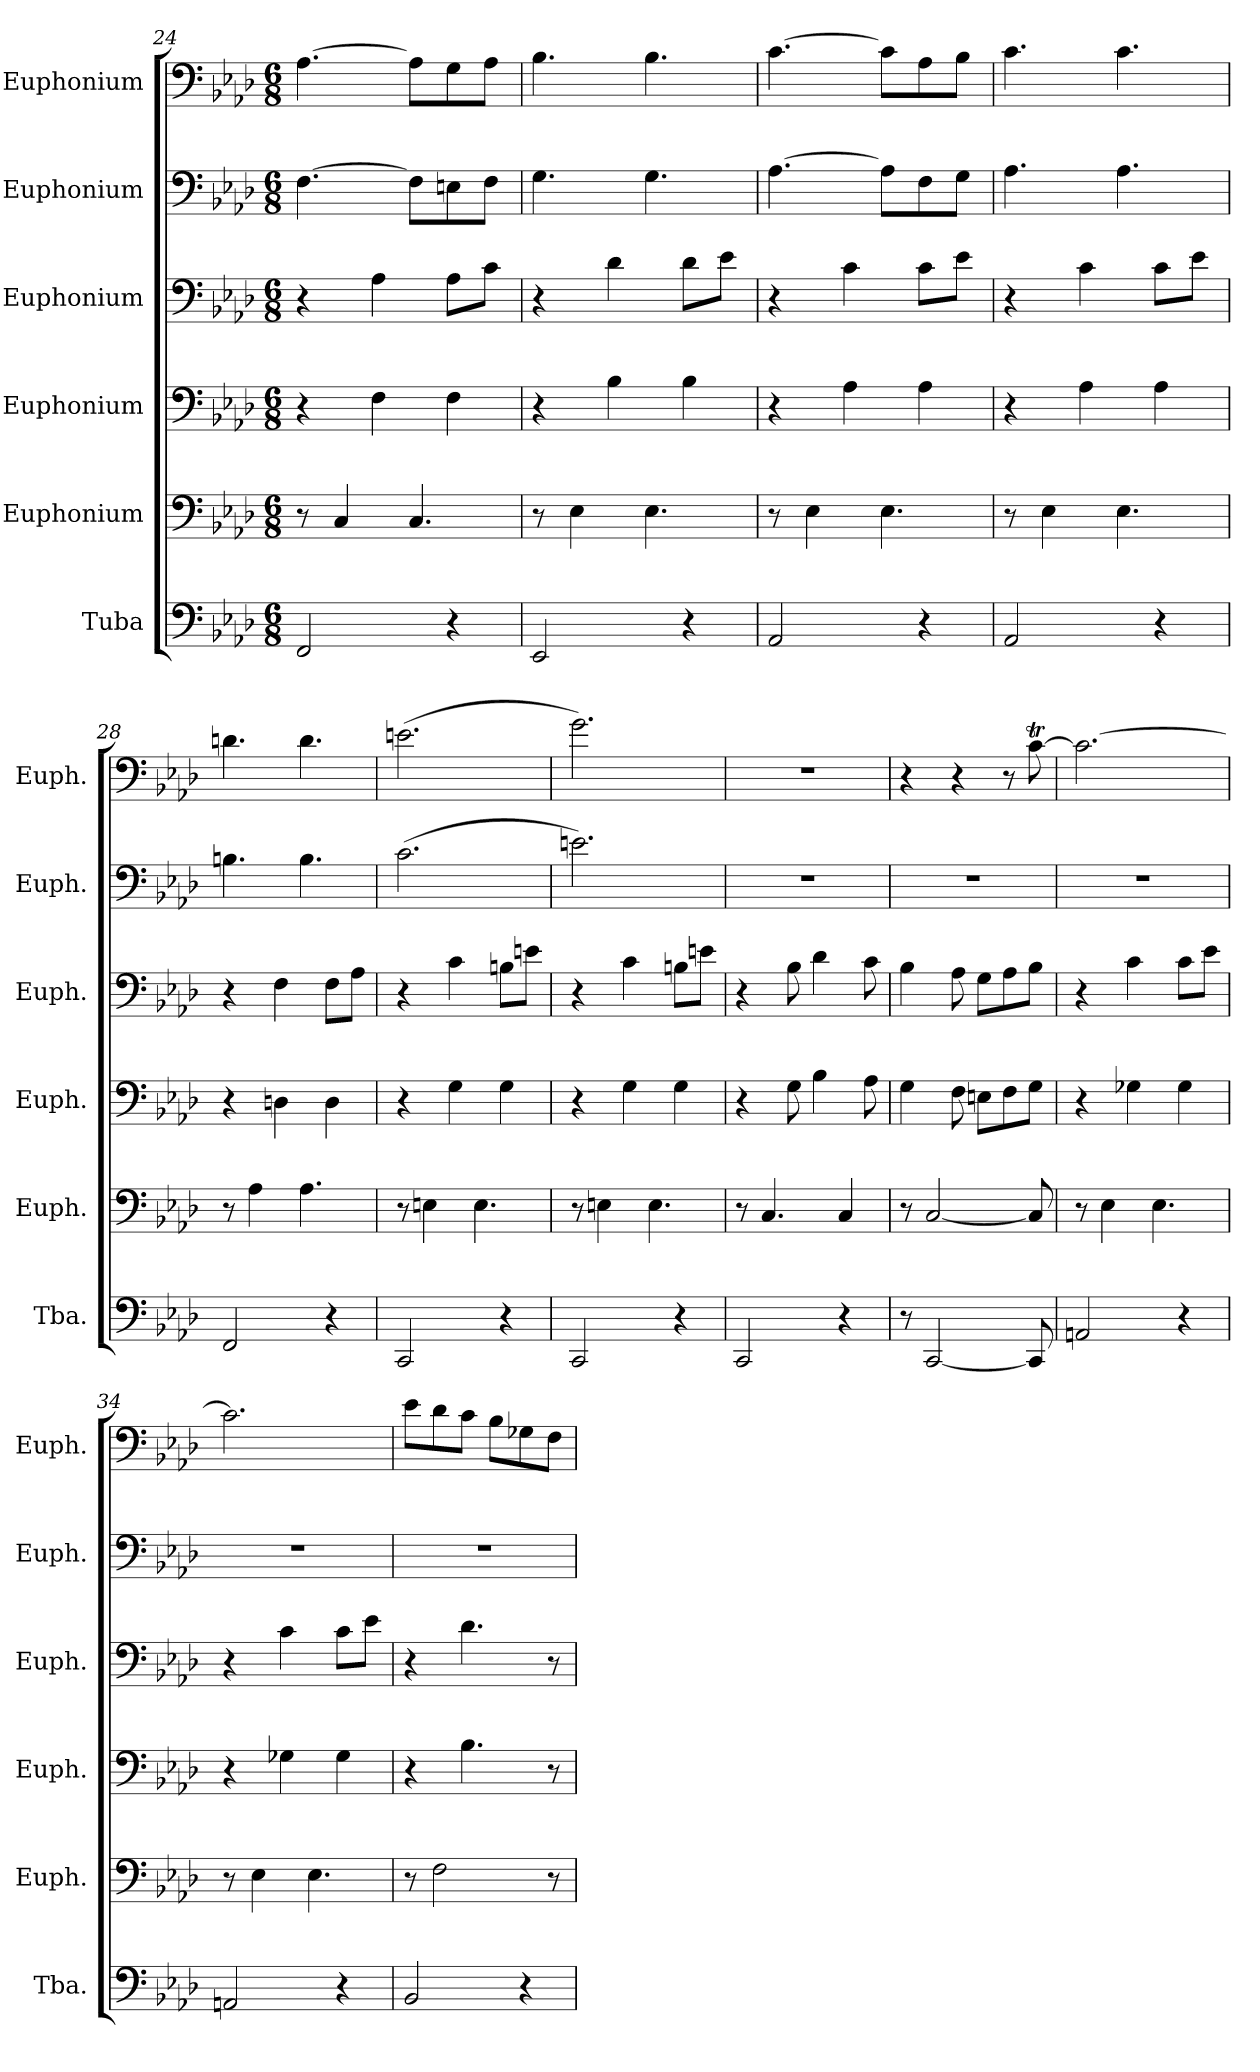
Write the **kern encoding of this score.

**kern	**kern	**kern	**kern	**kern	**kern
*part6	*part5	*part4	*part3	*part2	*part1
*staff6	*staff5	*staff4	*staff3	*staff2	*staff1
*I"Tuba	*I"Euphonium	*I"Euphonium	*I"Euphonium	*I"Euphonium	*I"Euphonium
*I'Tba.	*I'Euph.	*I'Euph.	*I'Euph.	*I'Euph.	*I'Euph.
*clefF4	*clefF4	*clefF4	*clefF4	*clefF4	*clefF4
*k[b-e-a-d-]	*k[b-e-a-d-]	*k[b-e-a-d-]	*k[b-e-a-d-]	*k[b-e-a-d-]	*k[b-e-a-d-]
*M6/8	*M6/8	*M6/8	*M6/8	*M6/8	*M6/8
=24	=24	=24	=24	=24	=24
2FF/	8r	4r	4r	[4.F\	[4.A-\
.	4C/	.	.	.	.
.	.	4F\	4A-\	.	.
.	4.C/	.	.	8F\L]	8A-\L]
4r	.	4F\	8A-\L	8En\	8G\
.	.	.	8c\J	8F\J	8A-\J
!!LO:PB:g=z
=25	=25	=25	=25	=25	=25
2EE-/	8r	4r	4r	4.G\	4.B-\
.	4E-\	.	.	.	.
.	.	4B-\	4d-\	.	.
.	4.E-\	.	.	4.G\	4.B-\
4r	.	4B-\	8d-\L	.	.
.	.	.	8e-\J	.	.
=26	=26	=26	=26	=26	=26
2AA-/	8r	4r	4r	[4.A-\	[4.c\
.	4E-\	.	.	.	.
.	.	4A-\	4c\	.	.
.	4.E-\	.	.	8A-\L]	8c\L]
4r	.	4A-\	8c\L	8F\	8A-\
.	.	.	8e-\J	8G\J	8B-\J
=27	=27	=27	=27	=27	=27
2AA-/	8r	4r	4r	4.A-\	4.c\
.	4E-\	.	.	.	.
.	.	4A-\	4c\	.	.
.	4.E-\	.	.	4.A-\	4.c\
4r	.	4A-\	8c\L	.	.
.	.	.	8e-\J	.	.
=28	=28	=28	=28	=28	=28
2FF/	8r	4r	4r	4.Bn\	4.dn\
.	4A-\	.	.	.	.
.	.	4Dn\	4F\	.	.
.	4.A-\	.	.	4.B\	4.d\
4r	.	4D\	8F\L	.	.
.	.	.	8A-\J	.	.
=29	=29	=29	=29	=29	=29
2CC/	8r	4r	4r	(>2.c\	(>2.en\
.	4En\	.	.	.	.
.	.	4G\	4c\	.	.
.	4.E\	.	.	.	.
4r	.	4G\	8Bn\L	.	.
.	.	.	8en\J	.	.
=30	=30	=30	=30	=30	=30
2CC/	8r	4r	4r	2.en\)	2.g\)
.	4En\	.	.	.	.
.	.	4G\	4c\	.	.
.	4.E\	.	.	.	.
4r	.	4G\	8Bn\L	.	.
.	.	.	8en\J	.	.
!!LO:LB:g=z
=31	=31	=31	=31	=31	=31
2CC/	8r	4r	4r	2.r	2.r
.	4.C/	.	.	.	.
.	.	8G\	8B-\	.	.
.	.	4B-\	4d-\	.	.
4r	4C/	.	.	.	.
.	.	8A-\	8c\	.	.
=32	=32	=32	=32	=32	=32
8r	8r	4G\	4B-\	2.r	4r
[2CC/	[2C/	.	.	.	.
.	.	8F\	8A-\	.	4r
.	.	8En\L	8G\L	.	.
.	.	8F\	8A-\	.	8r
8CC/]	8C/]	8G\J	8B-\J	.	[8ct\
=33	=33	=33	=33	=33	=33
2AAn/	8r	4r	4r	2.r	2.c\_
.	4E-\	.	.	.	.
.	.	4G-X\	4c\	.	.
.	4.E-\	.	.	.	.
4r	.	4G-\	8c\L	.	.
.	.	.	8e-\J	.	.
=34	=34	=34	=34	=34	=34
2AAn/	8r	4r	4r	2.r	2.c\]
.	4E-\	.	.	.	.
.	.	4G-X\	4c\	.	.
.	4.E-\	.	.	.	.
4r	.	4G-\	8c\L	.	.
.	.	.	8e-\J	.	.
=35	=35	=35	=35	=35	=35
2BB-/	8r	4r	4r	2.r	8e-\L
.	2F\	.	.	.	8d-\
.	.	4.B-\	4.d-\	.	8c\J
.	.	.	.	.	8B-\L
4r	.	.	.	.	8G-X\
.	8r	8r	8r	.	8F\J
=	=	=	=	=	=
*-	*-	*-	*-	*-	*-
